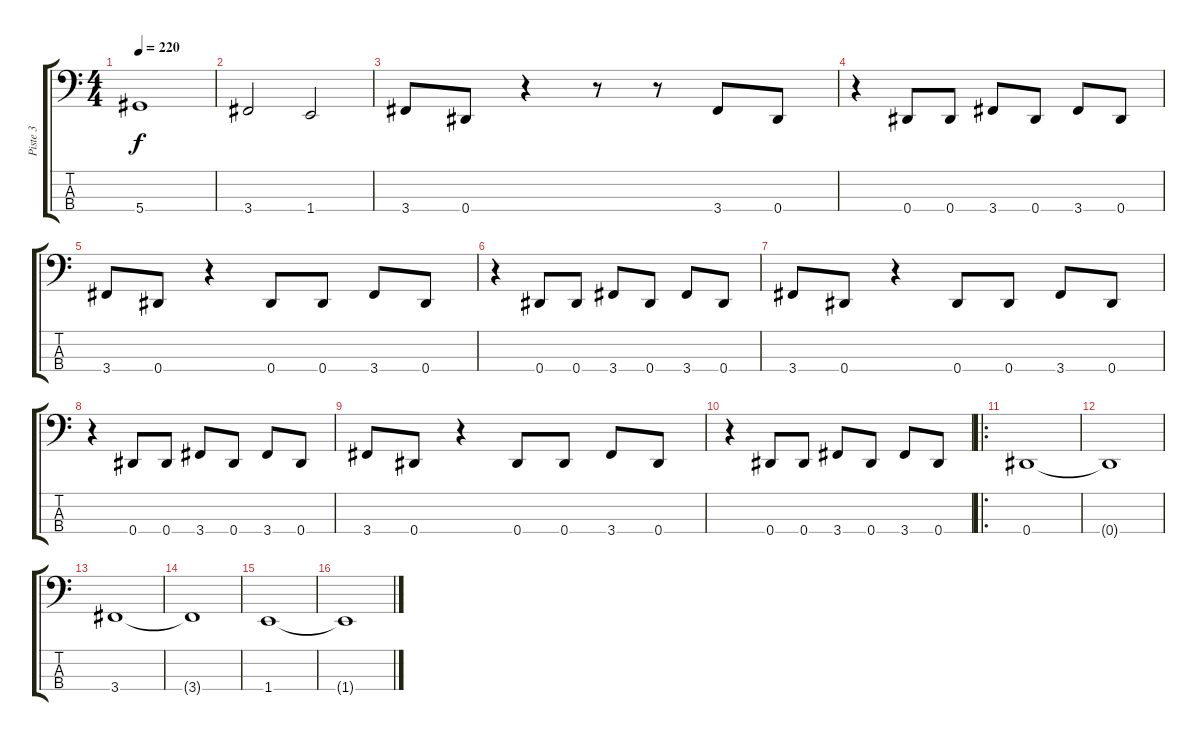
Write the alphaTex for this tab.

\track ("Piste 3" "Piste 3") {instrument electricbasspick}
\staff {score tabs}
\tuning (Gb2 Db2 Ab1 Eb1) {hide}
\ts (4 4)
\tempo 220
\clef f4
\ks c
5.4.1{dy f} |
3.4.2 1.4.2 |
3.4.8 0.4.8 r.4 r.8 r.8 3.4.8 0.4.8 |
r.4 0.4.8 0.4.8 3.4.8 0.4.8 3.4.8 0.4.8 |
3.4.8 0.4.8 r.4 0.4.8 0.4.8 3.4.8 0.4.8 |
r.4 0.4.8 0.4.8 3.4.8 0.4.8 3.4.8 0.4.8 |
3.4.8 0.4.8 r.4 0.4.8 0.4.8 3.4.8 0.4.8 |
r.4 0.4.8 0.4.8 3.4.8 0.4.8 3.4.8 0.4.8 |
3.4.8 0.4.8 r.4 0.4.8 0.4.8 3.4.8 0.4.8 |
r.4 0.4.8 0.4.8 3.4.8 0.4.8 3.4.8 0.4.8 |
\ro
0.4.1 |
0.4{t}.1 |
3.4.1 |
3.4{t}.1 |
1.4.1 |
1.4{t}.1
